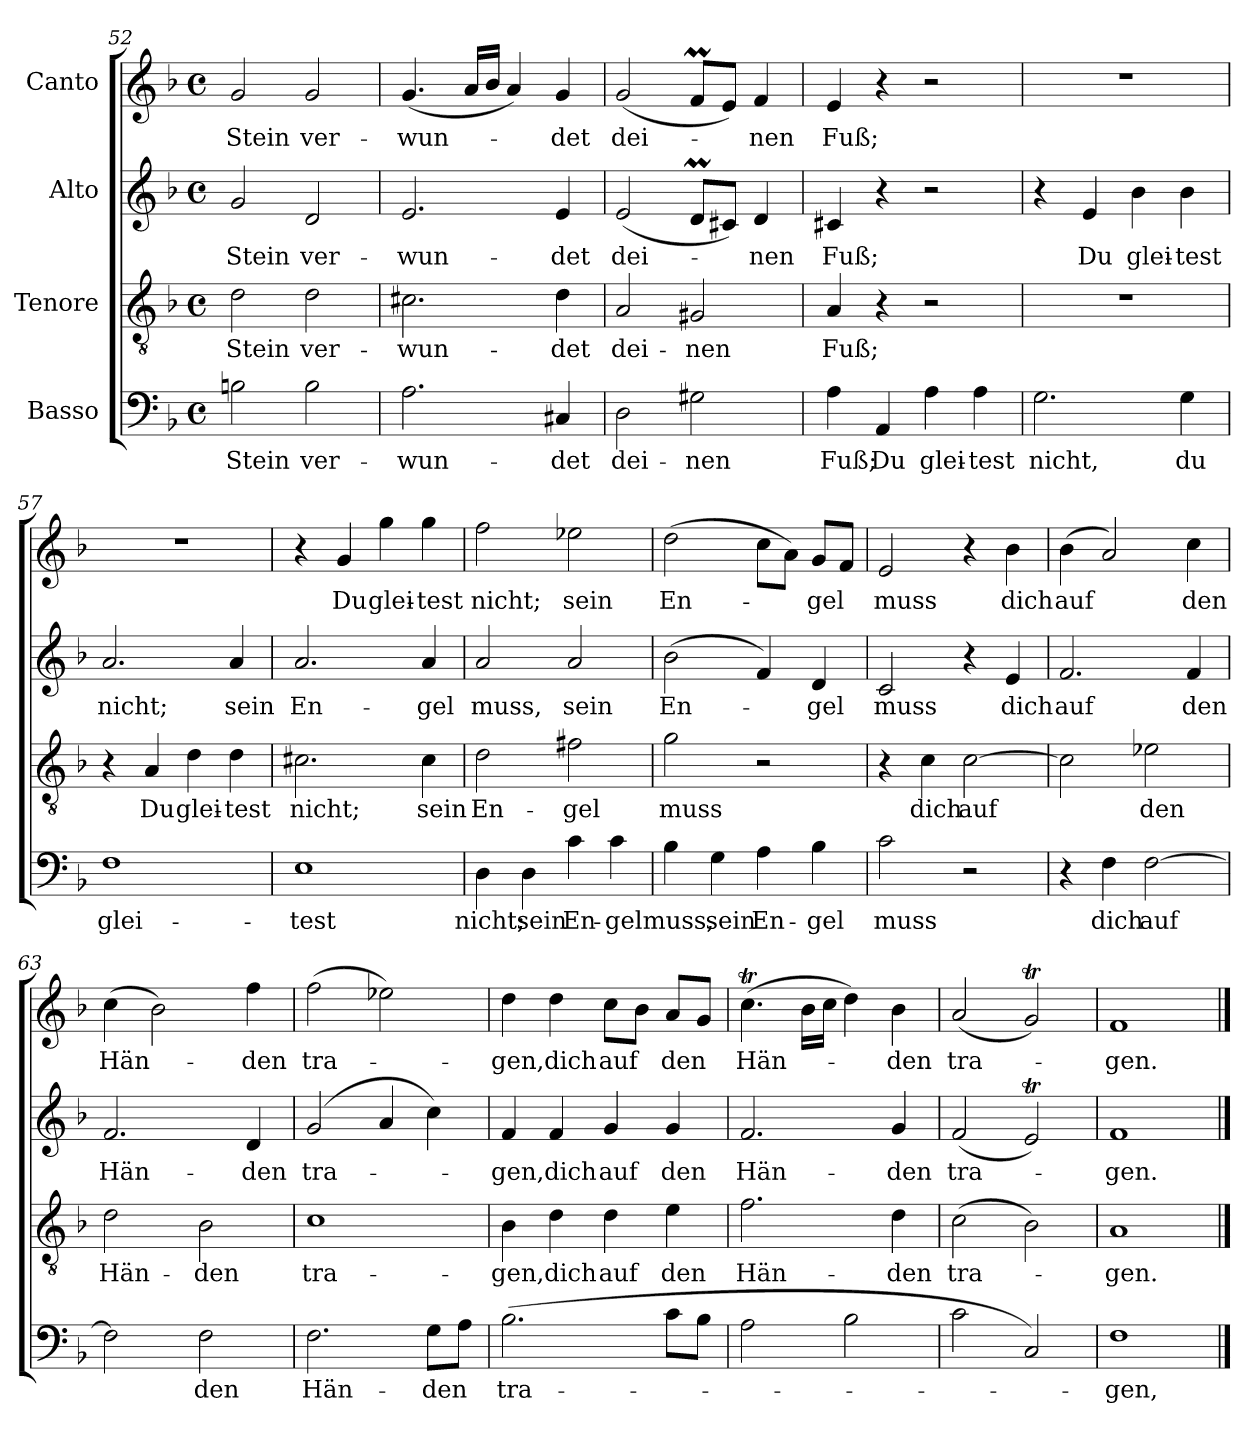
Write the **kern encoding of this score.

**kern	**text	**kern	**text	**kern	**text	**kern	**text
*part4	*part4	*part3	*part3	*part2	*part2	*part1	*part1
*staff4	*staff4	*staff3	*staff3	*staff2	*staff2	*staff1	*staff1
*I"Basso	*	*I"Tenore	*	*I"Alto	*	*I"Canto	*
*clefF4	*	*clefGv2	*	*clefG2	*	*clefG2	*
*k[b-]	*	*k[b-]	*	*k[b-]	*	*k[b-]	*
*M4/4	*	*M4/4	*	*M4/4	*	*M4/4	*
*met(c)	*	*met(c)	*	*met(c)	*	*met(c)	*
=52	=52	=52	=52	=52	=52	=52	=52
!	!LO:LY:b	!	!LO:LY:b	!	!LO:LY:b	!	!LO:LY:b
2Bn\	Stein	2d\	Stein	2g/	Stein	2g/	Stein
!	!LO:LY:b	!	!LO:LY:b	!	!LO:LY:b	!	!LO:LY:b
2B\	ver-	2d\	ver-	2d/	ver-	2g/	ver-
=53	=53	=53	=53	=53	=53	=53	=53
!	!LO:LY:b	!	!LO:LY:b	!	!LO:LY:b	!	!LO:LY:b
2.A\	-wun-	2.c#X\	-wun-	2.e/	-wun-	(4.g/	-wun-
.	.	.	.	.	.	16a/LL	.
.	.	.	.	.	.	16b-/JJ	.
.	.	.	.	.	.	4a/)	.
!	!LO:LY:b	!	!LO:LY:b	!	!LO:LY:b	!	!LO:LY:b
4C#X/	-det	4d\	-det	4e/	-det	4g/	-det
=54	=54	=54	=54	=54	=54	=54	=54
!	!LO:LY:b	!	!LO:LY:b	!	!LO:LY:b	!	!LO:LY:b
2D\	dei-	2A/	dei-	(2e/	dei-	(2g/	dei-
!	!LO:LY:b	!	!LO:LY:b	!	!	!	!
2G#X\	-nen	2G#X/	-nen	8dM/L	.	8fM/L	.
.	.	.	.	8c#X/J)	.	8e/J)	.
!	!	!	!	!	!LO:LY:b	!	!LO:LY:b
.	.	.	.	4d/	-nen	4f/	-nen
=55	=55	=55	=55	=55	=55	=55	=55
!	!LO:LY:b	!	!LO:LY:b	!	!LO:LY:b	!	!LO:LY:b
4A\	Fuß;	4A/	Fuß;	4c#X/	Fuß;	4e/	Fuß;
!	!LO:LY:b	!	!	!	!	!	!
4AA/	Du	4r	.	4r	.	4r	.
!	!LO:LY:b	!	!	!	!	!	!
4A\	glei-	2r	.	2r	.	2r	.
!	!LO:LY:b	!	!	!	!	!	!
4A\	-test	.	.	.	.	.	.
!!LO:LB:g=z
=56	=56	=56	=56	=56	=56	=56	=56
!	!LO:LY:b	!	!	!	!	!	!
2.G\	nicht,	1r	.	4r	.	1r	.
!	!	!	!	!	!LO:LY:b	!	!
.	.	.	.	4e/	Du	.	.
!	!	!	!	!	!LO:LY:b	!	!
.	.	.	.	4b-\	glei-	.	.
!	!LO:LY:b	!	!	!	!LO:LY:b	!	!
4G\	du	.	.	4b-\	-test	.	.
=57	=57	=57	=57	=57	=57	=57	=57
!	!LO:LY:b	!	!	!	!LO:LY:b	!	!
1F	glei-	4r	.	2.a/	nicht;	1r	.
!	!	!	!LO:LY:b	!	!	!	!
.	.	4A/	Du	.	.	.	.
!	!	!	!LO:LY:b	!	!	!	!
.	.	4d\	glei-	.	.	.	.
!	!	!	!LO:LY:b	!	!LO:LY:b	!	!
.	.	4d\	-test	4a/	sein	.	.
=58	=58	=58	=58	=58	=58	=58	=58
!	!LO:LY:b	!	!LO:LY:b	!	!LO:LY:b	!	!
1E	-test	2.c#X\	nicht;	2.a/	En-	4r	.
!	!	!	!	!	!	!	!LO:LY:b
.	.	.	.	.	.	4g/	Du
!	!	!	!	!	!	!	!LO:LY:b
.	.	.	.	.	.	4gg\	glei-
!	!	!	!LO:LY:b	!	!LO:LY:b	!	!LO:LY:b
.	.	4c#\	sein	4a/	-gel	4gg\	-test
=59	=59	=59	=59	=59	=59	=59	=59
!	!LO:LY:b	!	!LO:LY:b	!	!LO:LY:b	!	!LO:LY:b
4D\	nicht;	2d\	En-	2a/	muss,	2ff\	nicht;
!	!LO:LY:b	!	!	!	!	!	!
4D\	sein	.	.	.	.	.	.
!	!LO:LY:b	!	!LO:LY:b	!	!LO:LY:b	!	!LO:LY:b
4c\	En-	2f#X\	-gel	2a/	sein	2ee-X\	sein
!	!LO:LY:b	!	!	!	!	!	!
4c\	-gel	.	.	.	.	.	.
=60	=60	=60	=60	=60	=60	=60	=60
!	!LO:LY:b	!	!LO:LY:b	!	!LO:LY:b	!	!LO:LY:b
4B-\	muss,	2g\	muss	(2b-\	En-	(2dd\	En-
!	!LO:LY:b	!	!	!	!	!	!
4G\	sein	.	.	.	.	.	.
!	!LO:LY:b	!	!	!	!	!	!
4A\	En-	2r	.	4f/)	.	8cc\L	.
.	.	.	.	.	.	8a\J)	.
!	!LO:LY:b	!	!	!	!LO:LY:b	!	!LO:LY:b
4B-\	-gel	.	.	4d/	-gel	8g/L	-gel
.	.	.	.	.	.	8f/J	.
=61	=61	=61	=61	=61	=61	=61	=61
!	!LO:LY:b	!	!	!	!LO:LY:b	!	!LO:LY:b
2c\	muss	4r	.	2c/	muss	2e/	muss
!	!	!	!LO:LY:b	!	!	!	!
.	.	4c\	dich	.	.	.	.
!	!	!	!LO:LY:b	!	!	!	!
2r	.	[2c\	auf	4r	.	4r	.
!	!	!	!	!	!LO:LY:b	!	!LO:LY:b
.	.	.	.	4e/	dich	4b-\	dich
!!LO:LB:g=z
=62	=62	=62	=62	=62	=62	=62	=62
!	!	!	!	!	!LO:LY:b	!	!LO:LY:b
4r	.	2c\]	.	2.f/	auf	(4b-\	auf
!	!LO:LY:b	!	!	!	!	!	!
4F\	dich	.	.	.	.	2a/)	.
!	!LO:LY:b	!	!LO:LY:b	!	!	!	!
[2F\	auf	2e-X\	den	.	.	.	.
!	!	!	!	!	!LO:LY:b	!	!LO:LY:b
.	.	.	.	4f/	den	4cc\	den
=63	=63	=63	=63	=63	=63	=63	=63
!	!	!	!LO:LY:b	!	!LO:LY:b	!	!LO:LY:b
2F\]	.	2d\	Hän-	2.f/	Hän-	(4cc\	Hän-
.	.	.	.	.	.	2b-\)	.
!	!LO:LY:b	!	!LO:LY:b	!	!	!	!
2F\	den	2B-\	-den	.	.	.	.
!	!	!	!	!	!LO:LY:b	!	!LO:LY:b
.	.	.	.	4d/	-den	4ff\	-den
=64	=64	=64	=64	=64	=64	=64	=64
!	!LO:LY:b	!	!LO:LY:b	!	!LO:LY:b	!	!LO:LY:b
2.F\	Hän-	1c	tra-	(2g/	tra-	(2ff\	tra-
.	.	.	.	4a/	.	2ee-X\)	.
!	!LO:LY:b	!	!	!	!	!	!
8G\L	-den	.	.	4cc\)	.	.	.
8A\J	.	.	.	.	.	.	.
=65	=65	=65	=65	=65	=65	=65	=65
!	!LO:LY:b	!	!LO:LY:b	!	!LO:LY:b	!	!LO:LY:b
(2.B-\	tra-	4B-\	-gen,	4f/	-gen,	4dd\	-gen,
!	!	!	!LO:LY:b	!	!LO:LY:b	!	!LO:LY:b
.	.	4d\	dich	4f/	dich	4dd\	dich
!	!	!	!LO:LY:b	!	!LO:LY:b	!	!LO:LY:b
.	.	4d\	auf	4g/	auf	8cc\L	auf
.	.	.	.	.	.	8b-\J	.
!	!	!	!LO:LY:b	!	!LO:LY:b	!	!LO:LY:b
8c\L	.	4e\	den	4g/	den	8a/L	den
8B-\J	.	.	.	.	.	8g/J	.
=66	=66	=66	=66	=66	=66	=66	=66
!	!	!	!LO:LY:b	!	!LO:LY:b	!	!LO:LY:b
2A\	.	2.f\	Hän-	2.f/	Hän-	(4.ccT\	Hän-
.	.	.	.	.	.	16b-\LL	.
.	.	.	.	.	.	16cc\JJ	.
2B-\	.	.	.	.	.	4dd\)	.
!	!	!	!LO:LY:b	!	!LO:LY:b	!	!LO:LY:b
.	.	4d\	-den	4g/	-den	4b-\	-den
=67	=67	=67	=67	=67	=67	=67	=67
!	!	!	!LO:LY:b	!	!LO:LY:b	!	!LO:LY:b
2c\	.	(2c\	tra-	(2f/	tra-	(2a/	tra-
2C/)	.	2B-\)	.	2et/)	.	2gT/)	.
=68	=68	=68	=68	=68	=68	=68	=68
!	!LO:LY:b	!	!LO:LY:b	!	!LO:LY:b	!	!LO:LY:b
1F	-gen,	1A	-gen.	1f	-gen.	1f	-gen.
==	==	==	==	==	==	==	==
*-	*-	*-	*-	*-	*-	*-	*-
